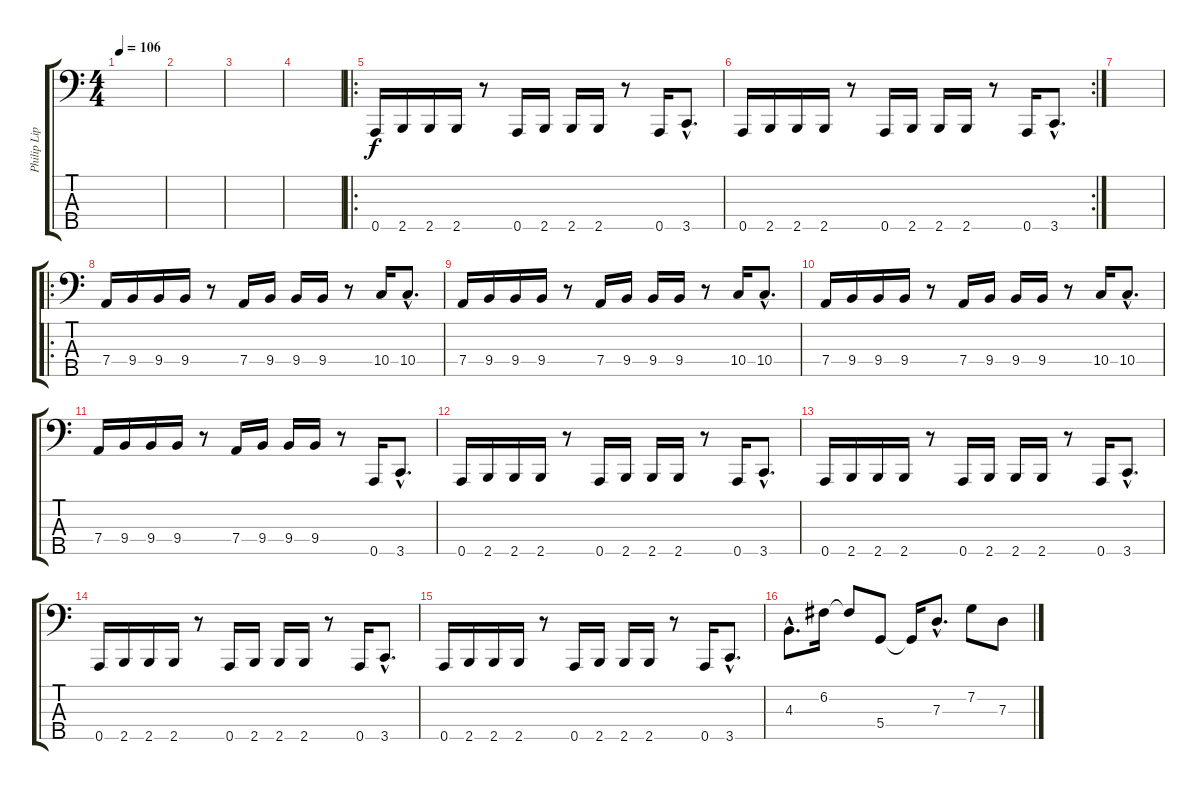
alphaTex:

\track ("Philip Lipscomb " "Philip Lip") {instrument acousticguitarnylon}
\staff {score tabs}
\tuning (F2 C2 G1 D1 A0) {hide}
\ts (4 4)
\tempo 106
\clef f4
\ks c
|
|
|
|
\ro
0.5.16 2.5.16 2.5.16 2.5.16 r.8 0.5.16 2.5.16 2.5.16 2.5.16 r.8 0.5.16 3.5{hac}.8{d} |
\rc 2
0.5.16 2.5.16 2.5.16 2.5.16 r.8 0.5.16 2.5.16 2.5.16 2.5.16 r.8 0.5.16 3.5{hac}.8{d} |
|
\ro
7.4.16 9.4.16 9.4.16 9.4.16 r.8 7.4.16 9.4.16 9.4.16 9.4.16 r.8 10.4.16 10.4{hac}.8{d} |
7.4.16 9.4.16 9.4.16 9.4.16 r.8 7.4.16 9.4.16 9.4.16 9.4.16 r.8 10.4.16 10.4{hac}.8{d} |
7.4.16 9.4.16 9.4.16 9.4.16 r.8 7.4.16 9.4.16 9.4.16 9.4.16 r.8 10.4.16 10.4{hac}.8{d} |
7.4.16 9.4.16 9.4.16 9.4.16 r.8 7.4.16 9.4.16 9.4.16 9.4.16 r.8 0.5.16 3.5{hac}.8{d} |
0.5.16 2.5.16 2.5.16 2.5.16 r.8 0.5.16 2.5.16 2.5.16 2.5.16 r.8 0.5.16 3.5{hac}.8{d} |
0.5.16 2.5.16 2.5.16 2.5.16 r.8 0.5.16 2.5.16 2.5.16 2.5.16 r.8 0.5.16 3.5{hac}.8{d} |
0.5.16 2.5.16 2.5.16 2.5.16 r.8 0.5.16 2.5.16 2.5.16 2.5.16 r.8 0.5.16 3.5{hac}.8{d} |
0.5.16 2.5.16 2.5.16 2.5.16 r.8 0.5.16 2.5.16 2.5.16 2.5.16 r.8 0.5.16 3.5{hac}.8{d} |
4.3{hac}.8{d} 6.2.16 6.2{t}.8 5.4.8 5.4{t}.16 7.3{hac}.8{d} 7.2.8 7.3.8
